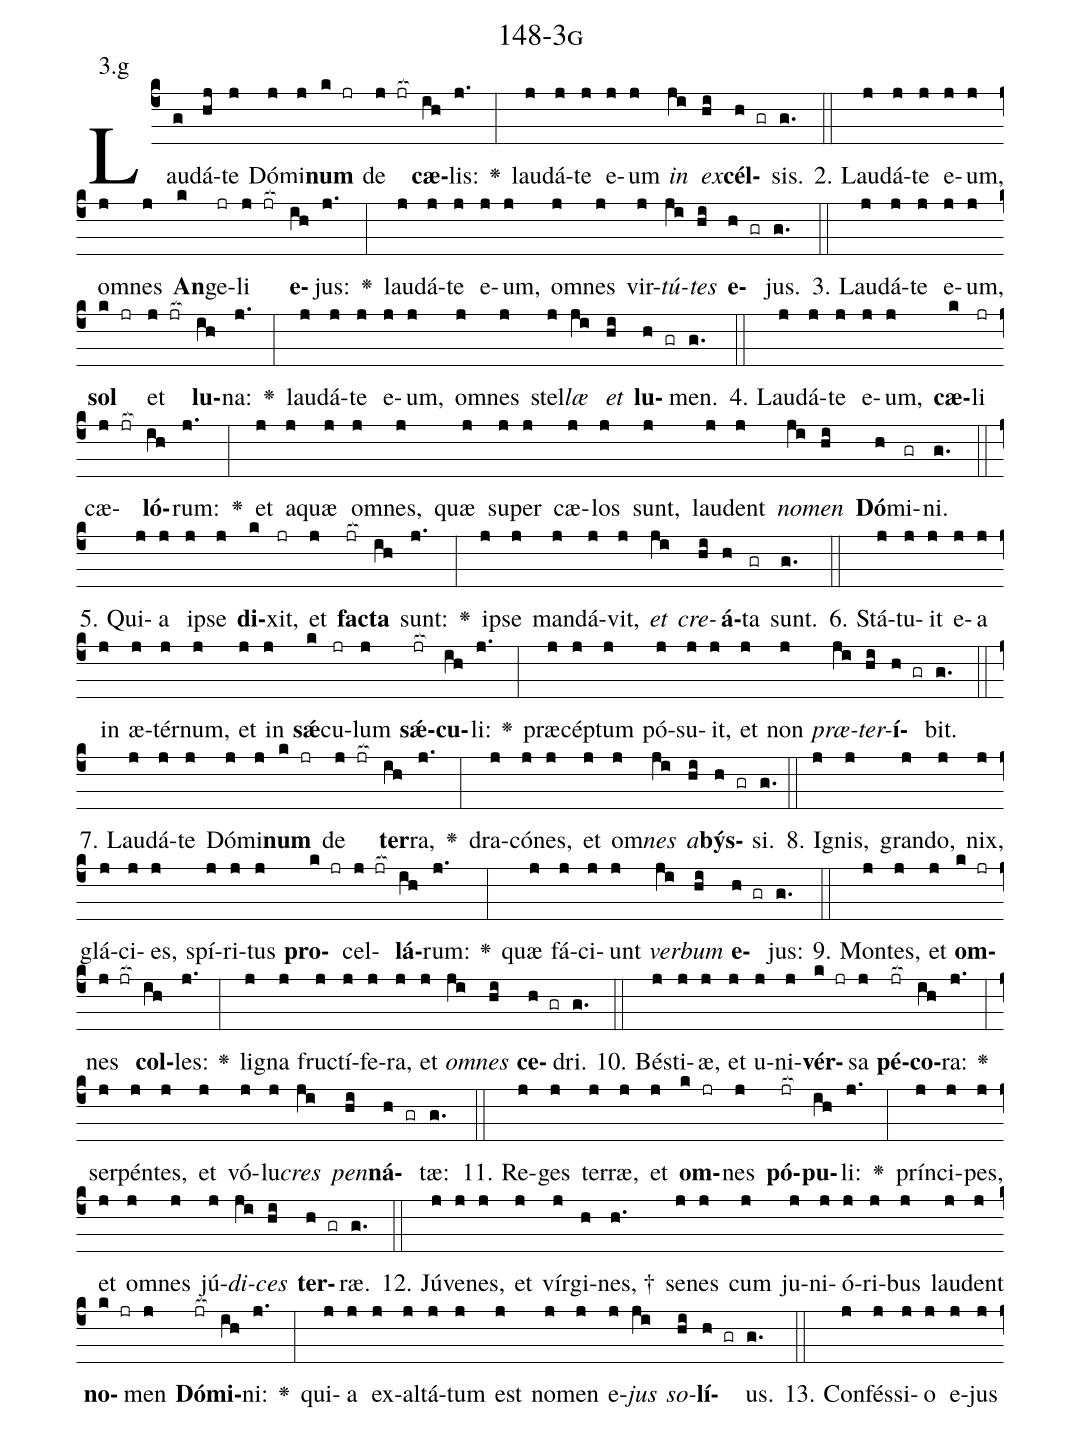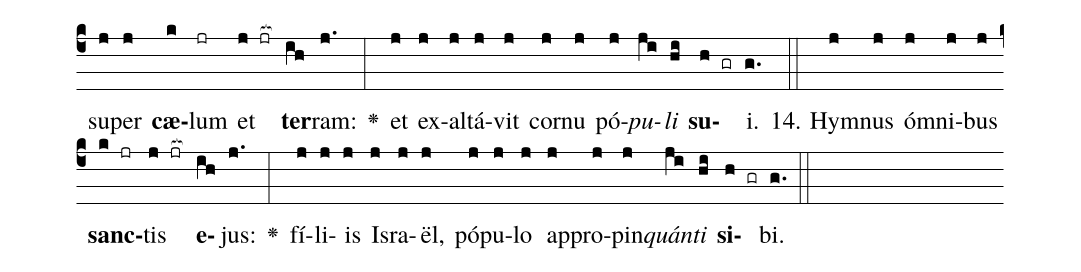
name: 148-3g;
annotation: 3.g;
%%
(c4)Lau(g)dá(hj)te(j) Dó(j)mi(j)<b>num</b>(k jr) de(j jr[ocb:1{]) <b>cæ</b>(ih[ocb:0}])lis:(j.) <v>\greheightstar</v>(:) lau(j)dá(j)te(j) e(j)um(j) <i>in</i>(ji) <i>ex</i>(hi)<b>cél</b>(h gr)sis.(g.) (::)
2. Lau(j)dá(j)te(j) e(j)um,(j) om(j)nes(j) <b>An</b>(k)ge(jr)li(j jr[ocb:1{]) <b>e</b>(ih[ocb:0}])jus:(j.) <v>\greheightstar</v>(:) lau(j)dá(j)te(j) e(j)um,(j) om(j)nes(j) vir(j)<i>tú</i>(ji)<i>tes</i>(hi) <b>e</b>(h gr)jus.(g.) (::)
3. Lau(j)dá(j)te(j) e(j)um,(j) <b>sol</b>(k jr) et(j jr[ocb:1{]) <b>lu</b>(ih[ocb:0}])na:(j.) <v>\greheightstar</v>(:) lau(j)dá(j)te(j) e(j)um,(j) om(j)nes(j) stel(j)<i>læ</i>(ji) <i>et</i>(hi) <b>lu</b>(h gr)men.(g.) (::)
4. Lau(j)dá(j)te(j) e(j)um,(j) <b>cæ</b>(k)li(jr) cæ(j jr[ocb:1{])<b>ló</b>(ih[ocb:0}])rum:(j.) <v>\greheightstar</v>(:) et(j) a(j)quæ(j) om(j)nes,(j) quæ(j) su(j)per(j) cæ(j)los(j) sunt,(j) lau(j)dent(j) <i>no</i>(ji)<i>men</i>(hi) <b>Dó</b>(h)mi(gr)ni.(g.) (::)
5. Qui(j)a(j) ip(j)se(j) <b>di</b>(k)xit,(jr) et(j) <b>fac</b>(jr[ocb:1{])<b>ta</b>(ih[ocb:0}]) sunt:(j.) <v>\greheightstar</v>(:) ip(j)se(j) man(j)dá(j)vit,(j) <i>et</i>(ji) <i>cre</i>(hi)<b>á</b>(h)ta(gr) sunt.(g.) (::)
6. Stá(j)tu(j)it(j) e(j)a(j) in(j) æ(j)tér(j)num,(j) et(j) in(j) <b>sǽ</b>(k)cu(jr)lum(j) <b>sǽ</b>(jr[ocb:1{])<b>cu</b>(ih[ocb:0}])li:(j.) <v>\greheightstar</v>(:) præ(j)cép(j)tum(j) pó(j)su(j)it,(j) et(j) non(j) <i>præ</i>(ji)<i>ter</i>(hi)<b>í</b>(h gr)bit.(g.) (::)
7. Lau(j)dá(j)te(j) Dó(j)mi(j)<b>num</b>(k jr) de(j jr[ocb:1{]) <b>ter</b>(ih[ocb:0}])ra,(j.) <v>\greheightstar</v>(:) dra(j)có(j)nes,(j) et(j) om(j)<i>nes</i>(ji) <i>a</i>(hi)<b>býs</b>(h gr)si.(g.) (::)
8. I(j)gnis,(j) gran(j)do,(j) nix,(j) glá(j)ci(j)es,(j) spí(j)ri(j)tus(j) <b>pro</b>(k jr)cel(j jr[ocb:1{])<b>lá</b>(ih[ocb:0}])rum:(j.) <v>\greheightstar</v>(:) quæ(j) fá(j)ci(j)unt(j) <i>ver</i>(ji)<i>bum</i>(hi) <b>e</b>(h gr)jus:(g.) (::)
9. Mon(j)tes,(j) et(j) <b>om</b>(k jr)nes(j jr[ocb:1{]) <b>col</b>(ih[ocb:0}])les:(j.) <v>\greheightstar</v>(:) li(j)gna(j) fruc(j)tí(j)fe(j)ra,(j) et(j) <i>om</i>(ji)<i>nes</i>(hi) <b>ce</b>(h gr)dri.(g.) (::)
10. Bés(j)ti(j)æ,(j) et(j) u(j)ni(j)<b>vér</b>(k jr)sa(j) <b>pé</b>(jr[ocb:1{])<b>co</b>(ih[ocb:0}])ra:(j.) <v>\greheightstar</v>(:) ser(j)pén(j)tes,(j) et(j) vó(j)lu(j)<i>cres</i>(ji) <i>pen</i>(hi)<b>ná</b>(h gr)tæ:(g.) (::)
11. Re(j)ges(j) ter(j)ræ,(j) et(j) <b>om</b>(k jr)nes(j) <b>pó</b>(jr[ocb:1{])<b>pu</b>(ih[ocb:0}])li:(j.) <v>\greheightstar</v>(:) prín(j)ci(j)pes,(j) et(j) om(j)nes(j) jú(j)<i>di</i>(ji)<i>ces</i>(hi) <b>ter</b>(h gr)ræ.(g.) (::)
12. Jú(j)ve(j)nes,(j) et(j) vír(j)gi(h)nes, †(h.) se(j)nes(j) cum(j) ju(j)ni(j)ó(j)ri(j)bus(j) lau(j)dent(j) <b>no</b>(k jr)men(j) <b>Dó</b>(jr[ocb:1{])<b>mi</b>(ih[ocb:0}])ni:(j.) <v>\greheightstar</v>(:) qui(j)a(j) ex(j)al(j)tá(j)tum(j) est(j) no(j)men(j) e(j)<i>jus</i>(ji) <i>so</i>(hi)<b>lí</b>(h gr)us.(g.) (::)
13. Con(j)fés(j)si(j)o(j) e(j)jus(j) su(j)per(j) <b>cæ</b>(k)lum(jr) et(j jr[ocb:1{]) <b>ter</b>(ih[ocb:0}])ram:(j.) <v>\greheightstar</v>(:) et(j) ex(j)al(j)tá(j)vit(j) cor(j)nu(j) pó(j)<i>pu</i>(ji)<i>li</i>(hi) <b>su</b>(h gr)i.(g.) (::)
14. Hym(j)nus(j) óm(j)ni(j)bus(j) <b>sanc</b>(k jr)tis(j jr[ocb:1{]) <b>e</b>(ih[ocb:0}])jus:(j.) <v>\greheightstar</v>(:) fí(j)li(j)is(j) Is(j)ra(j)ël,(j) pó(j)pu(j)lo(j) ap(j)pro(j)pin(j)<i>quán</i>(ji)<i>ti</i>(hi) <b>si</b>(h gr)bi.(g.) (::)
